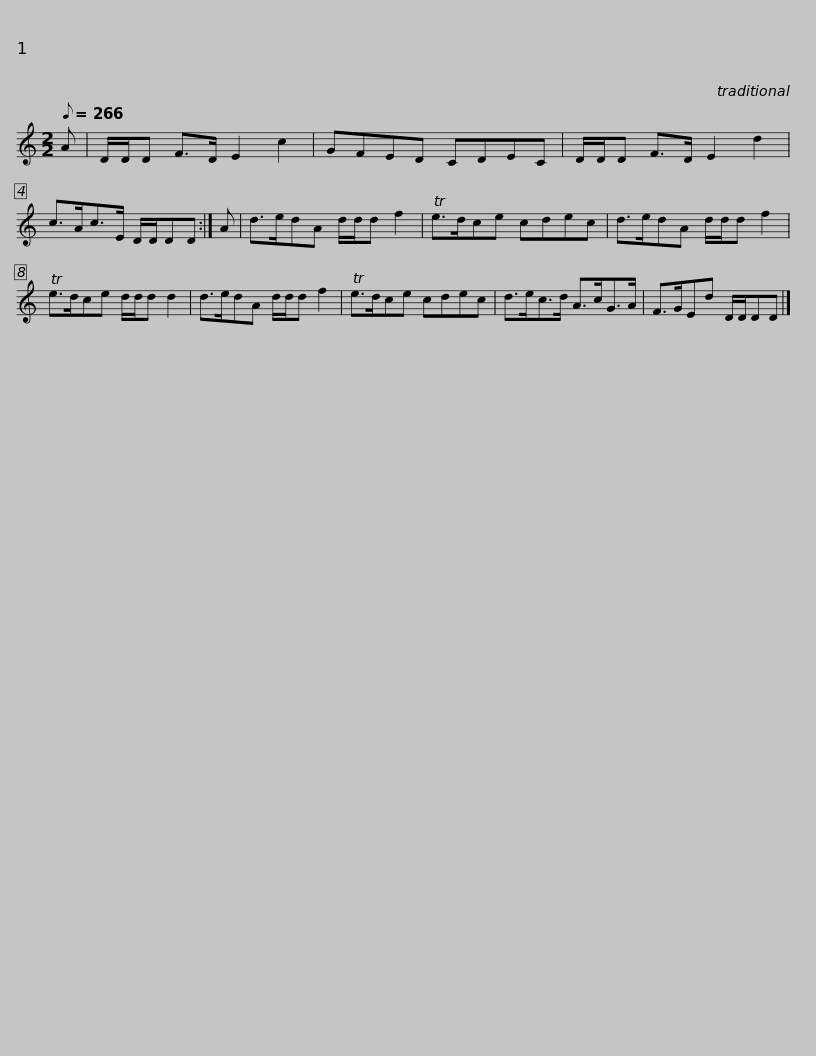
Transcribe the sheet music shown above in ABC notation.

X:1
L:1/8
Q:1/8=266
M:2/2
I:linebreak $
K:C
V:1 treble
V:1
 A | D/D/D F>D E2 c2 | GFED CDEC | D/D/D F>D E2 d2 | c>Ac>E D/D/DD :| %5
 A | d>edA d/d/d f2 |$ Te>dce cdec | d>edA d/d/d f2 | Te>dce d/d/d d2 | %10
 d>edA d/d/d f2 | Te>dce cdec |$ d>ec>d A>cG>A | F>GEd D/D/DD |] %14
